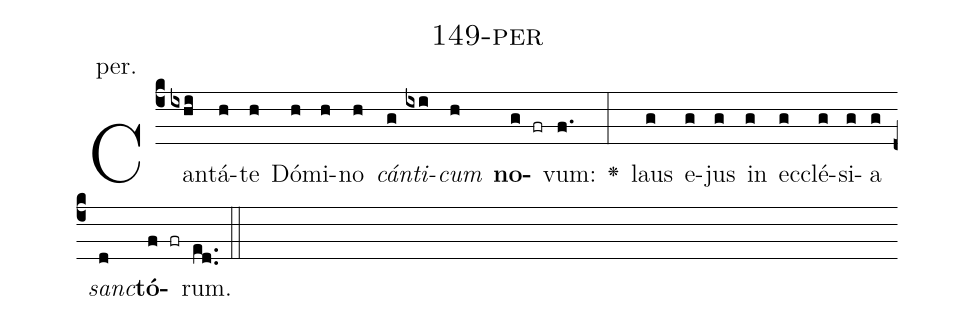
name: 149-per;
annotation: per.;
%%
(c4)Can(ixhi)tá(h)te(h) Dó(h)mi(h)no(h) <i>cán</i>(g)<i>ti</i>(ixi)<i>cum</i>(h) <b>no</b>(g fr)vum:(f.) <v>\greheightstar</v>(:) laus(g) e(g)jus(g) in(g) ec(g)clé(g)si(g)a(g) <i>sanc</i>(d)<b>tó</b>(f fr)rum.(ed..) (::)


%E(g) u(g) o(g) u(d) a(f) e.(ed..) (::)
